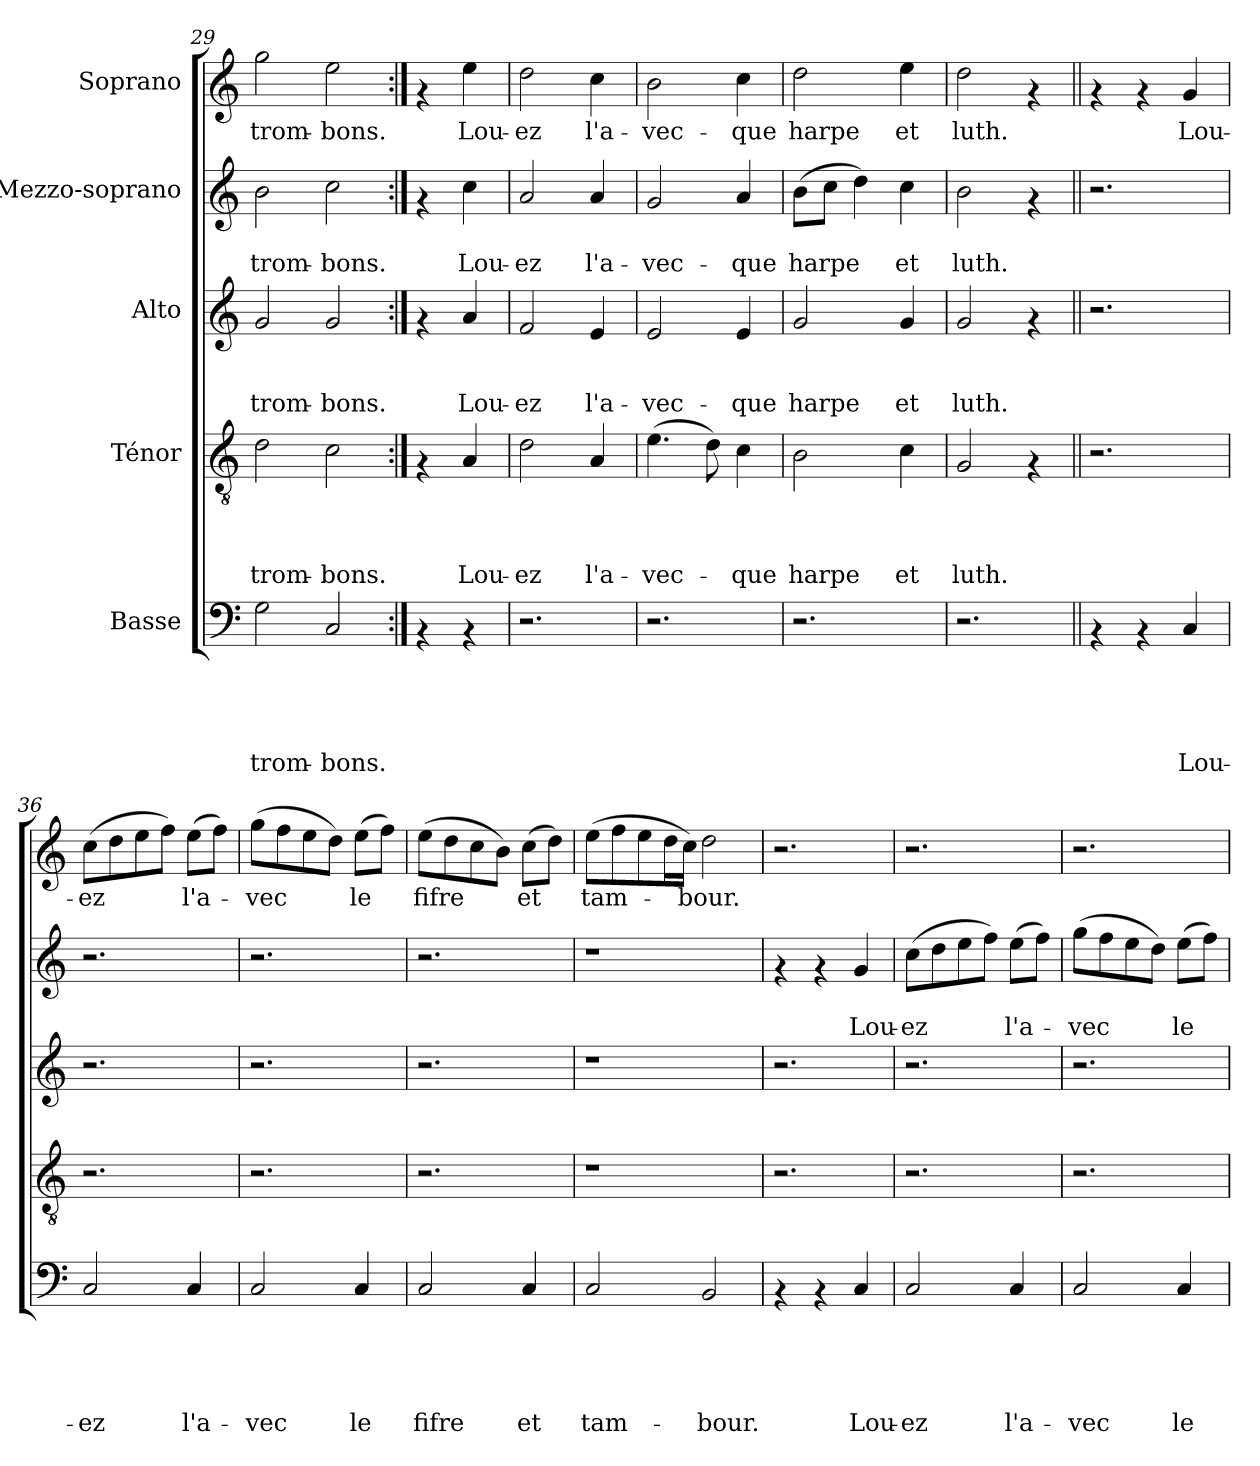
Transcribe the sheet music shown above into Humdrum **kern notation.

**kern	**text	**text	**text	**text	**text	**kern	**text	**text	**text	**text	**kern	**text	**text	**text	**kern	**text	**text	**kern	**text
*part5	*part5	*part5	*part5	*part5	*part5	*part4	*part4	*part4	*part4	*part4	*part3	*part3	*part3	*part3	*part2	*part2	*part2	*part1	*part1
*staff5	*staff5	*staff5	*staff5	*staff5	*staff5	*staff4	*staff4	*staff4	*staff4	*staff4	*staff3	*staff3	*staff3	*staff3	*staff2	*staff2	*staff2	*staff1	*staff1
*I"Basse	*	*	*	*	*	*I"Ténor	*	*	*	*	*I"Alto	*	*	*	*I"Mezzo-soprano	*	*	*I"Soprano	*
*clefF4	*	*	*	*	*	*clefGv2	*	*	*	*	*clefG2	*	*	*	*clefG2	*	*	*clefG2	*
*k[]	*	*	*	*	*	*k[]	*	*	*	*	*k[]	*	*	*	*k[]	*	*	*k[]	*
*C:	*	*	*	*	*	*C:	*	*	*	*	*C:	*	*	*	*C:	*	*	*C:	*
=29	=29	=29	=29	=29	=29	=29	=29	=29	=29	=29	=29	=29	=29	=29	=29	=29	=29	=29	=29
!	!	!	!	!	!LO:LY:b	!	!	!	!	!LO:LY:b	!	!	!	!LO:LY:b	!	!	!LO:LY:b	!	!LO:LY:b
2G\	.	.	.	.	trom-	2d\	.	.	.	trom-	2g/	.	.	trom-	2b\	.	trom-	2gg\	trom-
!	!	!	!	!	!LO:LY:b	!	!	!	!	!LO:LY:b	!	!	!	!LO:LY:b	!	!	!LO:LY:b	!	!LO:LY:b
2C/	.	.	.	.	-bons.	2c\	.	.	.	-bons.	2g/	.	.	-bons.	2cc\	.	-bons.	2ee\	-bons.
=30:|!	=30:|!	=30:|!	=30:|!	=30:|!	=30:|!	=30:|!	=30:|!	=30:|!	=30:|!	=30:|!	=30:|!	=30:|!	=30:|!	=30:|!	=30:|!	=30:|!	=30:|!	=30:|!	=30:|!
4rAA	.	.	.	.	.	4rF	.	.	.	.	4rf	.	.	.	4rf	.	.	4rf	.
!	!	!	!	!	!	!	!	!	!	!LO:LY:b	!	!	!	!LO:LY:b	!	!	!LO:LY:b	!	!LO:LY:b
4rAA	.	.	.	.	.	4A/	.	.	.	Lou-	4a/	.	.	Lou-	4cc\	.	Lou-	4ee\	Lou-
=31	=31	=31	=31	=31	=31	=31	=31	=31	=31	=31	=31	=31	=31	=31	=31	=31	=31	=31	=31
!	!	!	!	!	!	!	!	!	!	!LO:LY:b	!	!	!	!LO:LY:b	!	!	!LO:LY:b	!	!LO:LY:b
2.r	.	.	.	.	.	2d\	.	.	.	-ez	2f/	.	.	-ez	2a/	.	-ez	2dd\	-ez
!	!	!	!	!	!	!	!	!	!	!LO:LY:b	!	!	!	!LO:LY:b	!	!	!LO:LY:b	!	!LO:LY:b
.	.	.	.	.	.	4A/	.	.	.	l'a-	4e/	.	.	l'a-	4a/	.	l'a-	4cc\	l'a-
=32	=32	=32	=32	=32	=32	=32	=32	=32	=32	=32	=32	=32	=32	=32	=32	=32	=32	=32	=32
!	!	!	!	!	!	!	!	!	!	!LO:LY:b	!	!	!	!LO:LY:b	!	!	!LO:LY:b	!	!LO:LY:b
2.r	.	.	.	.	.	(>4.e\	.	.	.	-vec-	2e/	.	.	-vec-	2g/	.	-vec-	2b\	-vec-
.	.	.	.	.	.	8d\)	.	.	.	.	.	.	.	.	.	.	.	.	.
!	!	!	!	!	!	!	!	!	!	!LO:LY:b	!	!	!	!LO:LY:b	!	!	!LO:LY:b	!	!LO:LY:b
.	.	.	.	.	.	4c\	.	.	.	-que	4e/	.	.	-que	4a/	.	-que	4cc\	-que
!!LO:PB:g=z
=33	=33	=33	=33	=33	=33	=33	=33	=33	=33	=33	=33	=33	=33	=33	=33	=33	=33	=33	=33
!	!	!	!	!	!	!	!	!	!	!LO:LY:b	!	!	!	!LO:LY:b	!	!	!LO:LY:b	!	!LO:LY:b
2.r	.	.	.	.	.	2B\	.	.	.	harpe	2g/	.	.	harpe	(>8b\L	.	harpe	2dd\	harpe
.	.	.	.	.	.	.	.	.	.	.	.	.	.	.	8cc\J	.	.	.	.
.	.	.	.	.	.	.	.	.	.	.	.	.	.	.	4dd\)	.	.	.	.
!	!	!	!	!	!	!	!	!	!	!LO:LY:b	!	!	!	!LO:LY:b	!	!	!LO:LY:b	!	!LO:LY:b
.	.	.	.	.	.	4c\	.	.	.	et	4g/	.	.	et	4cc\	.	et	4ee\	et
=34	=34	=34	=34	=34	=34	=34	=34	=34	=34	=34	=34	=34	=34	=34	=34	=34	=34	=34	=34
!	!	!	!	!	!	!	!	!	!	!LO:LY:b	!	!	!	!LO:LY:b	!	!	!LO:LY:b	!	!LO:LY:b
2.r	.	.	.	.	.	2G/	.	.	.	luth.	2g/	.	.	luth.	2b\	.	luth.	2dd\	luth.
.	.	.	.	.	.	4rF	.	.	.	.	4rf	.	.	.	4rf	.	.	4rf	.
=35||	=35||	=35||	=35||	=35||	=35||	=35||	=35||	=35||	=35||	=35||	=35||	=35||	=35||	=35||	=35||	=35||	=35||	=35||	=35||
4rAA	.	.	.	.	.	2.r	.	.	.	.	2.r	.	.	.	2.r	.	.	4rf	.
4rAA	.	.	.	.	.	.	.	.	.	.	.	.	.	.	.	.	.	4rf	.
!	!	!	!	!	!LO:LY:b	!	!	!	!	!	!	!	!	!	!	!	!	!	!LO:LY:b
4C/	.	.	.	.	Lou-	.	.	.	.	.	.	.	.	.	.	.	.	4g/	Lou-
=36	=36	=36	=36	=36	=36	=36	=36	=36	=36	=36	=36	=36	=36	=36	=36	=36	=36	=36	=36
!	!	!	!	!	!LO:LY:b	!	!	!	!	!	!	!	!	!	!	!	!	!	!LO:LY:b
2C/	.	.	.	.	-ez	2.r	.	.	.	.	2.r	.	.	.	2.r	.	.	(>8cc\L	-ez
.	.	.	.	.	.	.	.	.	.	.	.	.	.	.	.	.	.	8dd\	.
.	.	.	.	.	.	.	.	.	.	.	.	.	.	.	.	.	.	8ee\	.
.	.	.	.	.	.	.	.	.	.	.	.	.	.	.	.	.	.	8ff\J)	.
!	!	!	!	!	!LO:LY:b	!	!	!	!	!	!	!	!	!	!	!	!	!	!LO:LY:b
4C/	.	.	.	.	l'a-	.	.	.	.	.	.	.	.	.	.	.	.	(>8ee\L	l'a-
.	.	.	.	.	.	.	.	.	.	.	.	.	.	.	.	.	.	8ff\J)	.
=37	=37	=37	=37	=37	=37	=37	=37	=37	=37	=37	=37	=37	=37	=37	=37	=37	=37	=37	=37
!	!	!	!	!	!LO:LY:b	!	!	!	!	!	!	!	!	!	!	!	!	!	!LO:LY:b
2C/	.	.	.	.	-vec	2.r	.	.	.	.	2.r	.	.	.	2.r	.	.	(>8gg\L	-vec
.	.	.	.	.	.	.	.	.	.	.	.	.	.	.	.	.	.	8ff\	.
.	.	.	.	.	.	.	.	.	.	.	.	.	.	.	.	.	.	8ee\	.
.	.	.	.	.	.	.	.	.	.	.	.	.	.	.	.	.	.	8dd\J)	.
!	!	!	!	!	!LO:LY:b	!	!	!	!	!	!	!	!	!	!	!	!	!	!LO:LY:b
4C/	.	.	.	.	le	.	.	.	.	.	.	.	.	.	.	.	.	(>8ee\L	le
.	.	.	.	.	.	.	.	.	.	.	.	.	.	.	.	.	.	8ff\J)	.
=38	=38	=38	=38	=38	=38	=38	=38	=38	=38	=38	=38	=38	=38	=38	=38	=38	=38	=38	=38
!	!	!	!	!	!LO:LY:b	!	!	!	!	!	!	!	!	!	!	!	!	!	!LO:LY:b
2C/	.	.	.	.	fifre	2.r	.	.	.	.	2.r	.	.	.	2.r	.	.	(>8ee\L	fifre
.	.	.	.	.	.	.	.	.	.	.	.	.	.	.	.	.	.	8dd\	.
.	.	.	.	.	.	.	.	.	.	.	.	.	.	.	.	.	.	8cc\	.
.	.	.	.	.	.	.	.	.	.	.	.	.	.	.	.	.	.	8b\J)	.
!	!	!	!	!	!LO:LY:b	!	!	!	!	!	!	!	!	!	!	!	!	!	!LO:LY:b
4C/	.	.	.	.	et	.	.	.	.	.	.	.	.	.	.	.	.	(>8cc\L	et
.	.	.	.	.	.	.	.	.	.	.	.	.	.	.	.	.	.	8dd\J)	.
=39	=39	=39	=39	=39	=39	=39	=39	=39	=39	=39	=39	=39	=39	=39	=39	=39	=39	=39	=39
!	!	!	!	!	!LO:LY:b	!	!	!	!	!	!	!	!	!	!	!	!	!	!LO:LY:b
2C/	.	.	.	.	tam-	1r	.	.	.	.	1r	.	.	.	1r	.	.	(>8ee\L	tam-
.	.	.	.	.	.	.	.	.	.	.	.	.	.	.	.	.	.	8ff\	.
.	.	.	.	.	.	.	.	.	.	.	.	.	.	.	.	.	.	8ee\	.
.	.	.	.	.	.	.	.	.	.	.	.	.	.	.	.	.	.	16dd\L	.
!	!	!	!	!	!	!	!	!	!	!	!	!	!	!	!	!	!	!	!LO:LY:b
.	.	.	.	.	.	.	.	.	.	.	.	.	.	.	.	.	.	16cc\JJ)	-bour.
!	!	!	!	!	!LO:LY:b	!	!	!	!	!	!	!	!	!	!	!	!	!	!
2BB/	.	.	.	.	-bour.	.	.	.	.	.	.	.	.	.	.	.	.	2dd\	.
!!LO:PB:g=z
=40	=40	=40	=40	=40	=40	=40	=40	=40	=40	=40	=40	=40	=40	=40	=40	=40	=40	=40	=40
4rAA	.	.	.	.	.	2.r	.	.	.	.	2.r	.	.	.	4rf	.	.	2.r	.
4rAA	.	.	.	.	.	.	.	.	.	.	.	.	.	.	4rf	.	.	.	.
!	!	!	!	!	!LO:LY:b	!	!	!	!	!	!	!	!	!	!	!	!LO:LY:b	!	!
4C/	.	.	.	.	Lou-	.	.	.	.	.	.	.	.	.	4g/	.	Lou-	.	.
=41	=41	=41	=41	=41	=41	=41	=41	=41	=41	=41	=41	=41	=41	=41	=41	=41	=41	=41	=41
!	!	!	!	!	!LO:LY:b	!	!	!	!	!	!	!	!	!	!	!	!LO:LY:b	!	!
2C/	.	.	.	.	-ez	2.r	.	.	.	.	2.r	.	.	.	(>8cc\L	.	-ez	2.r	.
.	.	.	.	.	.	.	.	.	.	.	.	.	.	.	8dd\	.	.	.	.
.	.	.	.	.	.	.	.	.	.	.	.	.	.	.	8ee\	.	.	.	.
.	.	.	.	.	.	.	.	.	.	.	.	.	.	.	8ff\J)	.	.	.	.
!	!	!	!	!	!LO:LY:b	!	!	!	!	!	!	!	!	!	!	!	!LO:LY:b	!	!
4C/	.	.	.	.	l'a-	.	.	.	.	.	.	.	.	.	(>8ee\L	.	l'a-	.	.
.	.	.	.	.	.	.	.	.	.	.	.	.	.	.	8ff\J)	.	.	.	.
=42	=42	=42	=42	=42	=42	=42	=42	=42	=42	=42	=42	=42	=42	=42	=42	=42	=42	=42	=42
!	!	!	!	!	!LO:LY:b	!	!	!	!	!	!	!	!	!	!	!	!LO:LY:b	!	!
2C/	.	.	.	.	-vec	2.r	.	.	.	.	2.r	.	.	.	(>8gg\L	.	-vec	2.r	.
.	.	.	.	.	.	.	.	.	.	.	.	.	.	.	8ff\	.	.	.	.
.	.	.	.	.	.	.	.	.	.	.	.	.	.	.	8ee\	.	.	.	.
.	.	.	.	.	.	.	.	.	.	.	.	.	.	.	8dd\J)	.	.	.	.
!	!	!	!	!	!LO:LY:b	!	!	!	!	!	!	!	!	!	!	!	!LO:LY:b	!	!
4C/	.	.	.	.	le	.	.	.	.	.	.	.	.	.	(>8ee\L	.	le	.	.
.	.	.	.	.	.	.	.	.	.	.	.	.	.	.	8ff\J)	.	.	.	.
=	=	=	=	=	=	=	=	=	=	=	=	=	=	=	=	=	=	=	=
*-	*-	*-	*-	*-	*-	*-	*-	*-	*-	*-	*-	*-	*-	*-	*-	*-	*-	*-	*-
